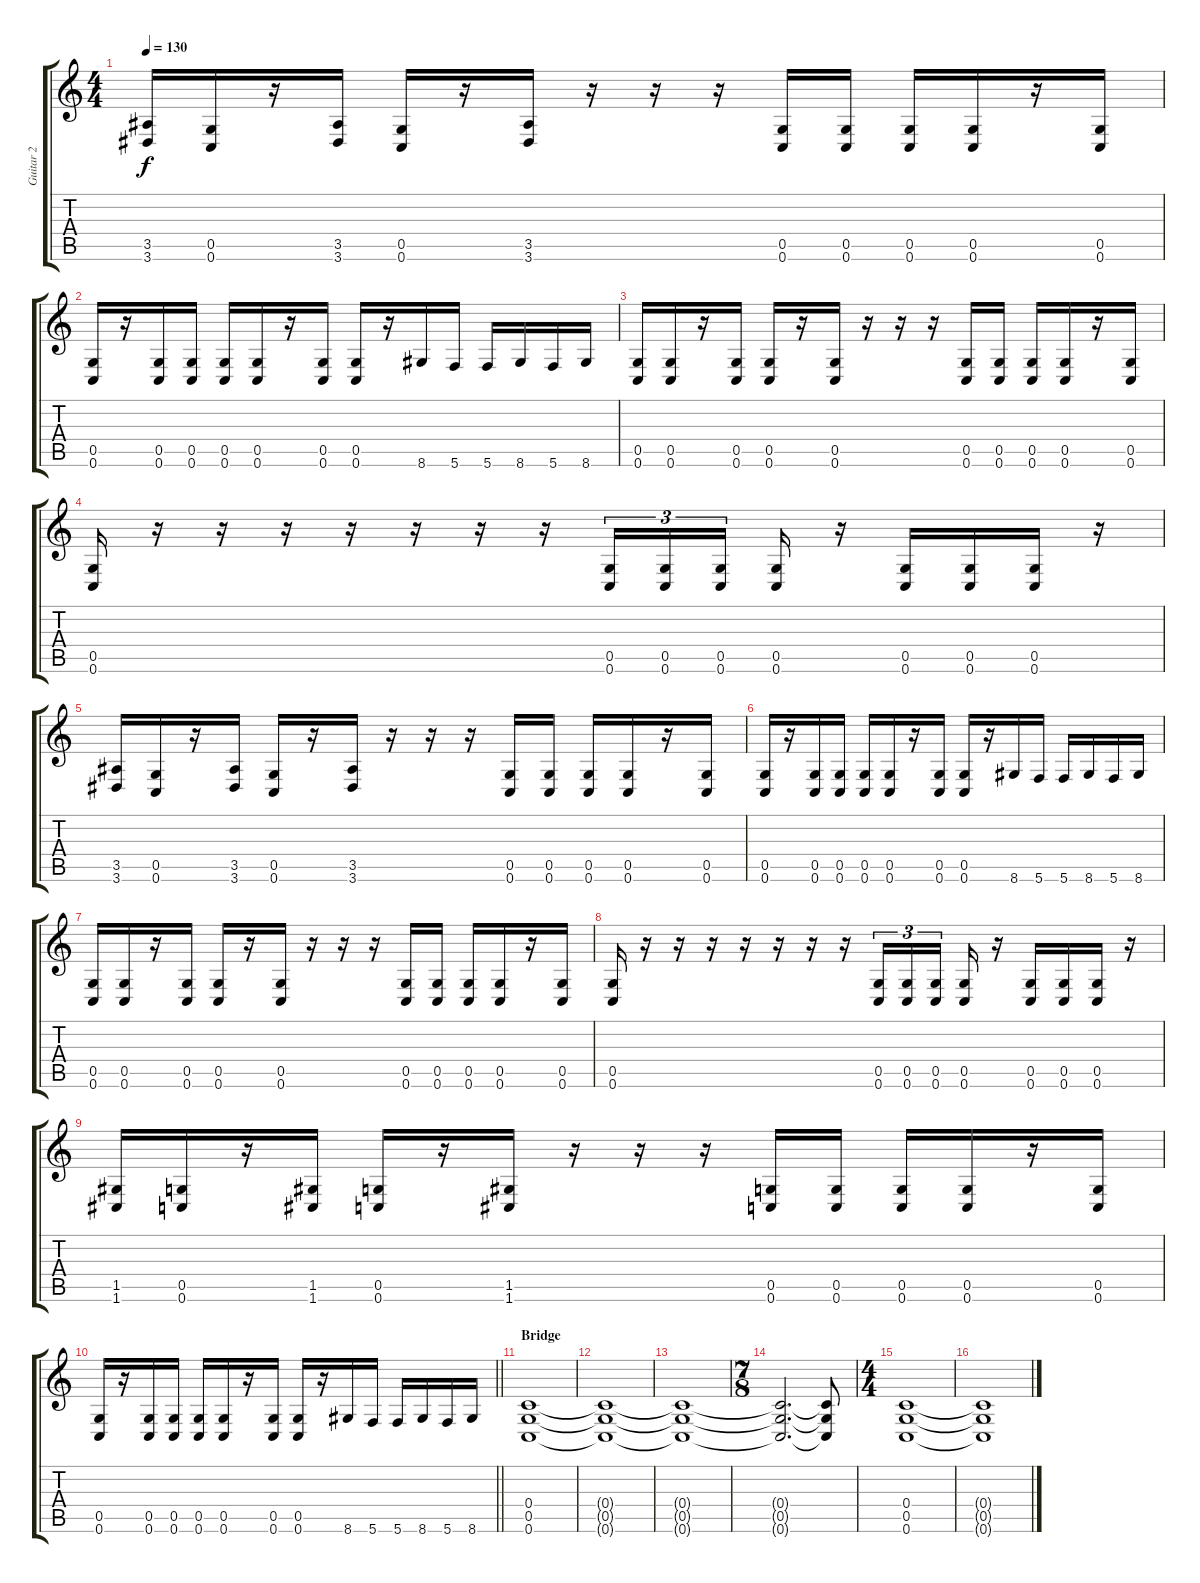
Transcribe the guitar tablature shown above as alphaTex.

\track ("Guitar 2" "Guitar 2") {instrument distortionguitar}
\staff {score tabs}
\tuning (D4 A3 F3 C3 G2 C2) {hide}
\ts (4 4)
\tempo 130
\clef g2
\ks c
(3.5 3.6).16{dy f} (0.5 0.6).16 r.16 (3.5 3.6).16 (0.5 0.6).16 r.16 (3.5 3.6).16 r.16 r.16 r.16 (0.5 0.6).16 (0.5 0.6).16 (0.5 0.6).16 (0.5 0.6).16 r.16 (0.5 0.6).16 |
(0.5 0.6).16 r.16 (0.5 0.6).16 (0.5 0.6).16 (0.5 0.6).16 (0.5 0.6).16 r.16 (0.5 0.6).16 (0.5 0.6).16 r.16 8.6.16 5.6.16 5.6.16 8.6.16 5.6.16 8.6.16 |
(0.5 0.6).16 (0.5 0.6).16 r.16 (0.5 0.6).16 (0.5 0.6).16 r.16 (0.5 0.6).16 r.16 r.16 r.16 (0.5 0.6).16 (0.5 0.6).16 (0.5 0.6).16 (0.5 0.6).16 r.16 (0.5 0.6).16 |
(0.5 0.6).16 r.16 r.16 r.16 r.16 r.16 r.16 r.16 (0.5 0.6).16{tu (3 2)} (0.5 0.6).16{tu (3 2)} (0.5 0.6).16{tu (3 2) beam splitsecondary} (0.5 0.6).16 r.16 (0.5 0.6).16 (0.5 0.6).16 (0.5 0.6).16 r.16 |
(3.5 3.6).16 (0.5 0.6).16 r.16 (3.5 3.6).16 (0.5 0.6).16 r.16 (3.5 3.6).16 r.16 r.16 r.16 (0.5 0.6).16 (0.5 0.6).16 (0.5 0.6).16 (0.5 0.6).16 r.16 (0.5 0.6).16 |
(0.5 0.6).16 r.16 (0.5 0.6).16 (0.5 0.6).16 (0.5 0.6).16 (0.5 0.6).16 r.16 (0.5 0.6).16 (0.5 0.6).16 r.16 8.6.16 5.6.16 5.6.16 8.6.16 5.6.16 8.6.16 |
(0.5 0.6).16 (0.5 0.6).16 r.16 (0.5 0.6).16 (0.5 0.6).16 r.16 (0.5 0.6).16 r.16 r.16 r.16 (0.5 0.6).16 (0.5 0.6).16 (0.5 0.6).16 (0.5 0.6).16 r.16 (0.5 0.6).16 |
(0.5 0.6).16 r.16 r.16 r.16 r.16 r.16 r.16 r.16 (0.5 0.6).16{tu (3 2)} (0.5 0.6).16{tu (3 2)} (0.5 0.6).16{tu (3 2) beam splitsecondary} (0.5 0.6).16 r.16 (0.5 0.6).16 (0.5 0.6).16 (0.5 0.6).16 r.16 |
(1.5 1.6).16 (0.5 0.6).16 r.16 (1.5 1.6).16 (0.5 0.6).16 r.16 (1.5 1.6).16 r.16 r.16 r.16 (0.5 0.6).16 (0.5 0.6).16 (0.5 0.6).16 (0.5 0.6).16 r.16 (0.5 0.6).16 |
\barLineRight lightlight
(0.5 0.6).16 r.16 (0.5 0.6).16 (0.5 0.6).16 (0.5 0.6).16 (0.5 0.6).16 r.16 (0.5 0.6).16 (0.5 0.6).16 r.16 8.6.16 5.6.16 5.6.16 8.6.16 5.6.16 8.6.16 |
\section ("" "Bridge")
(0.4 0.5 0.6).1 |
(0.4{t} 0.5{t} 0.6{t}).1 |
(0.4{t} 0.5{t} 0.6{t}).1 |
\ts (7 8)
(0.4{t} 0.5{t} 0.6{t}).2{d} (0.4{t} 0.5{t} 0.6{t}).8 |
\ts (4 4)
(0.4 0.5 0.6).1 |
(0.4{t} 0.5{t} 0.6{t}).1
